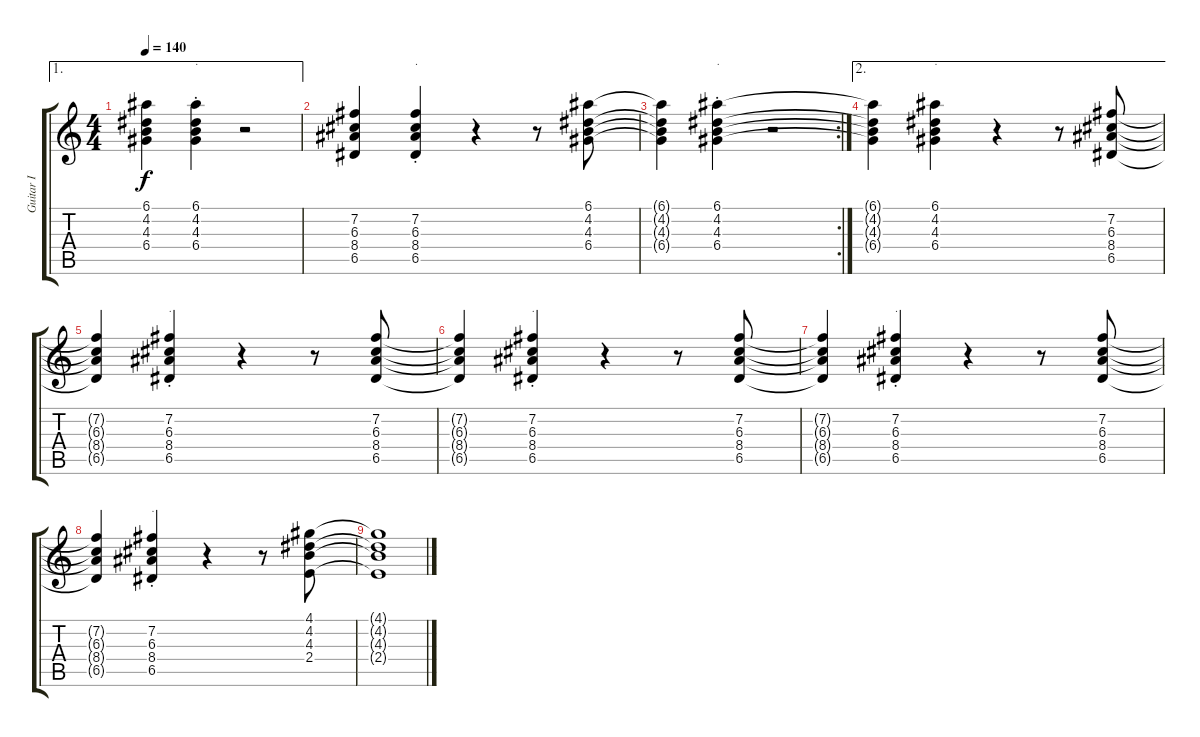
\track ("Guitar I" "Guitar I") {instrument electricguitarjazz}
\staff {score tabs}
\tuning (E4 B3 G3 D3 A2 E2) {hide}
\ae 1
\ts (4 4)
\tempo 140
\clef g2
\ks c
(6.1{t} 4.2{t} 4.3{t} 6.4{t}).4{dy f} (6.1{st} 4.2{st} 4.3{st} 6.4{st}).4{txt "."} r.2 |
(7.2 6.3 8.4 6.5).4 (7.2{st} 6.3{st} 8.4{st} 6.5{st}).4{txt "."} r.4 r.8 (6.1 4.2 4.3 6.4).8 |
\rc 2
(6.1{t} 4.2{t} 4.3{t} 6.4{t}).4 (6.1{st} 4.2{st} 4.3{st} 6.4{st}).4{txt "."} r.2 |
\ae 2
(6.1{t} 4.2{t} 4.3{t} 6.4{t}).4 (6.1 4.2 4.3 6.4).4{txt "."} r.4 r.8 (7.2 6.3 8.4 6.5).8 |
(7.2{t} 6.3{t} 8.4{t} 6.5{t}).4 (7.2{st} 6.3{st} 8.4{st} 6.5{st}).4{txt "."} r.4 r.8 (7.2 6.3 8.4 6.5).8 |
(7.2{t} 6.3{t} 8.4{t} 6.5{t}).4 (7.2{st} 6.3{st} 8.4{st} 6.5{st}).4{txt "."} r.4 r.8 (7.2 6.3 8.4 6.5).8 |
(7.2{t} 6.3{t} 8.4{t} 6.5{t}).4 (7.2{st} 6.3{st} 8.4{st} 6.5{st}).4{txt "."} r.4 r.8 (7.2 6.3 8.4 6.5).8 |
(7.2{t} 6.3{t} 8.4{t} 6.5{t}).4 (7.2{st} 6.3{st} 8.4{st} 6.5{st}).4{txt "."} r.4 r.8 (4.1 4.2 4.3 2.4).8 |
(4.1{t} 4.2{t} 4.3{t} 2.4{t}).1
